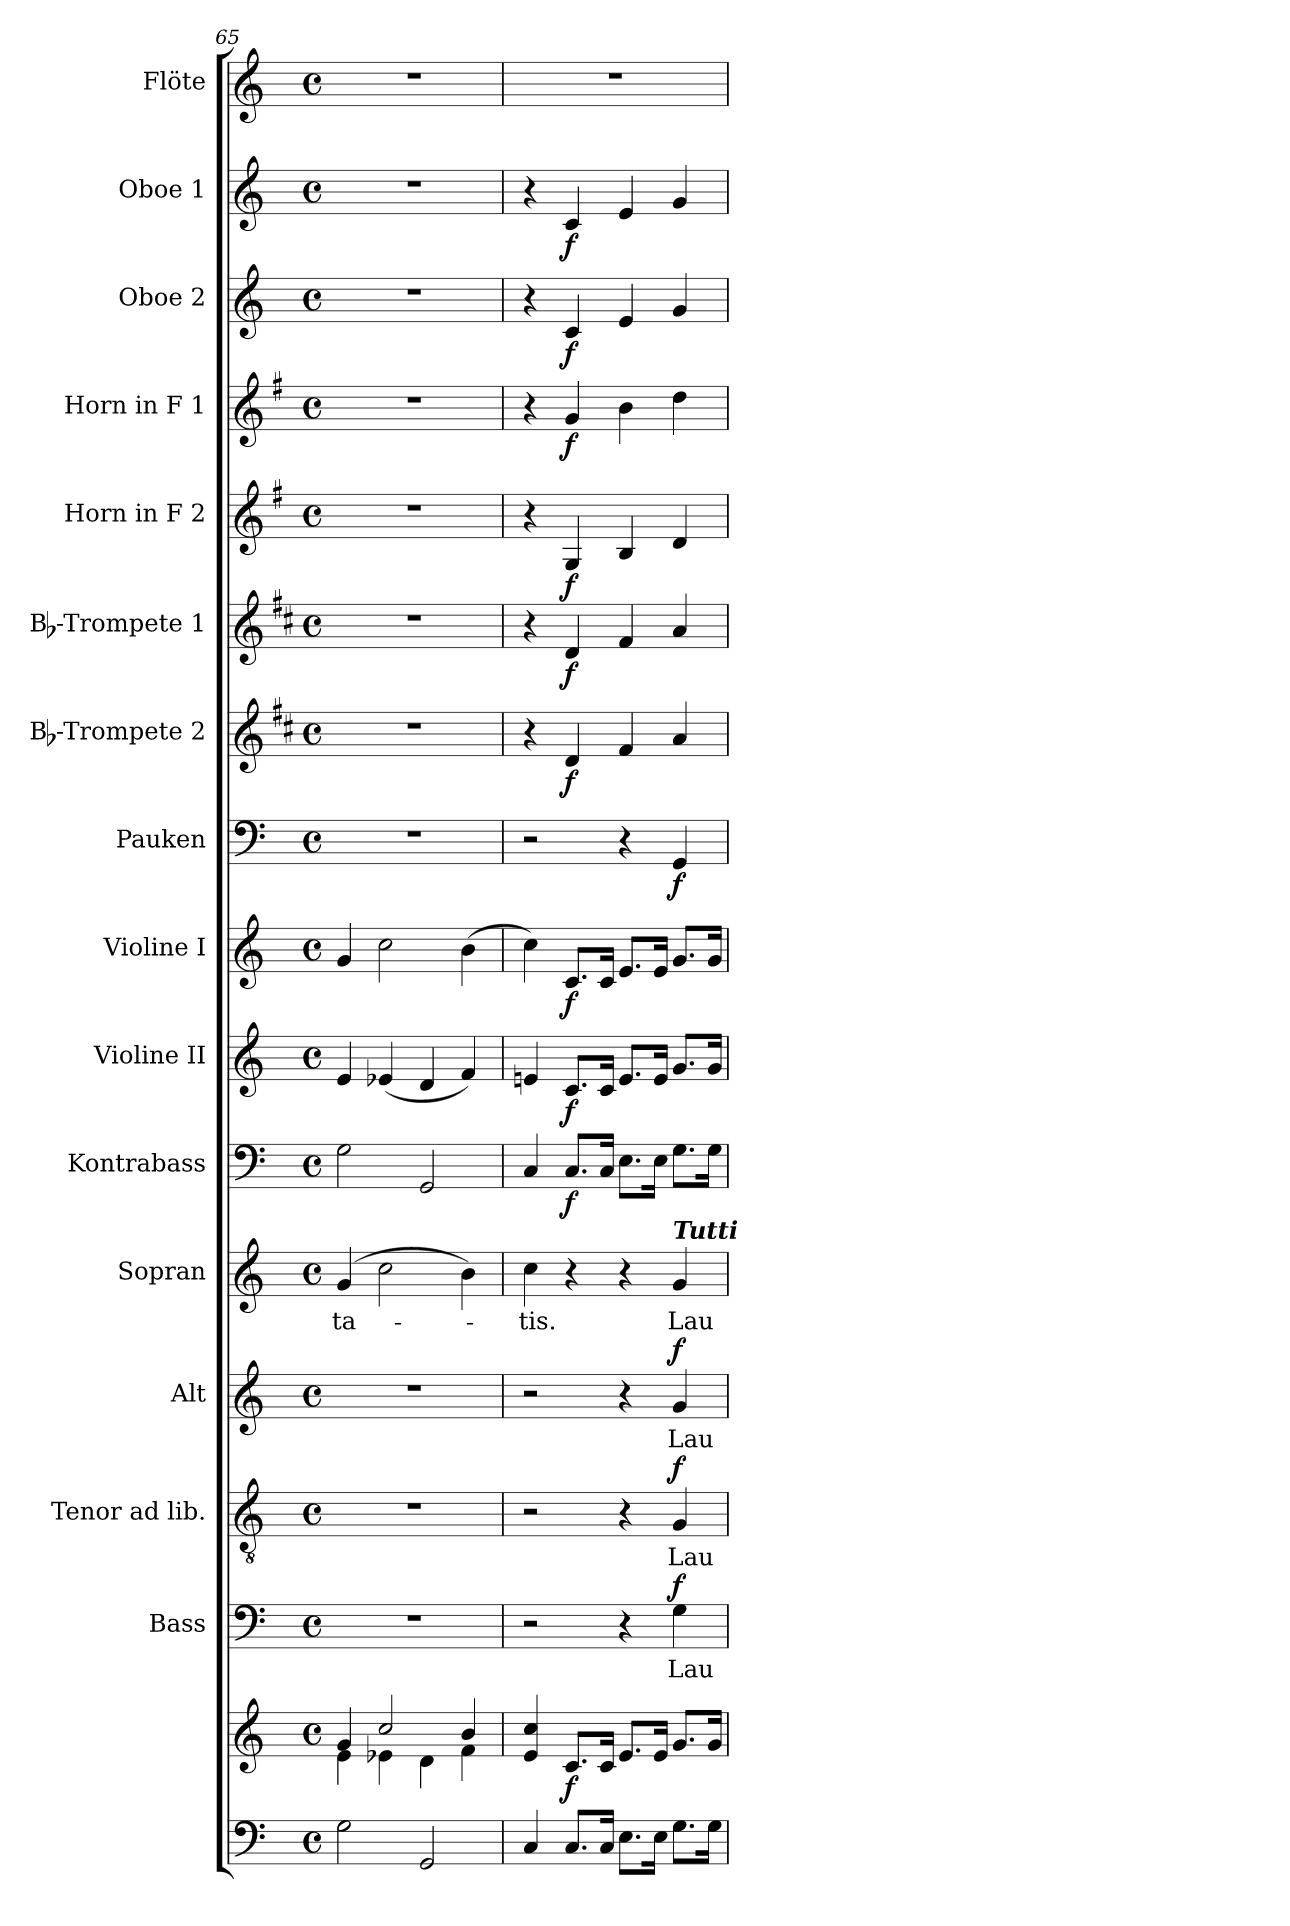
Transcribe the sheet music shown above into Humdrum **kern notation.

**kern	**kern	**dynam	**kern	**text	**dynam	**kern	**text	**dynam	**kern	**text	**dynam	**kern	**text	**kern	**dynam	**kern	**dynam	**kern	**dynam	**kern	**dynam	**kern	**dynam	**kern	**dynam	**kern	**dynam	**kern	**dynam	**kern	**dynam	**kern	**dynam	**kern
*part16	*part16	*part16	*part15	*part15	*part15	*part14	*part14	*part14	*part13	*part13	*part13	*part12	*part12	*part11	*part11	*part10	*part10	*part9	*part9	*part8	*part8	*part7	*part7	*part6	*part6	*part5	*part5	*part4	*part4	*part3	*part3	*part2	*part2	*part1
*staff17	*staff16	*staff16/17	*staff15	*staff15	*staff15	*staff14	*staff14	*staff14	*staff13	*staff13	*staff13	*staff12	*staff12	*staff11	*staff11	*staff10	*staff10	*staff9	*staff9	*staff8	*staff8	*staff7	*staff7	*staff6	*staff6	*staff5	*staff5	*staff4	*staff4	*staff3	*staff3	*staff2	*staff2	*staff1
*	*	*	*I"Bass	*	*	*I"Tenor ad lib.	*	*	*I"Alt	*	*	*I"Sopran	*	*I"Kontrabass	*	*I"Violine II	*	*I"Violine I	*	*I"Pauken	*	*I"Bb-Trompete 2	*	*I"Bb-Trompete 1	*	*I"Horn in F 2	*	*I"Horn in F 1	*	*I"Oboe 2	*	*I"Oboe 1	*	*I"Flöte
*	*	*	*I'B.	*	*	*I'T.	*	*	*I'A.	*	*	*I'S.	*	*I'Kb.	*	*I'Vl. II	*	*I'Vl. I	*	*I'Pk.	*	*I'Bb Trp. 2	*	*I'Bb Trp. 1	*	*	*	*	*	*I'Ob. 2	*	*I'Ob. 1	*	*I'Fl.
*clefF4	*clefG2	*	*clefF4	*	*	*clefGv2	*	*	*clefG2	*	*	*clefG2	*	*clefF4	*	*clefG2	*	*clefG2	*	*clefF4	*	*clefG2	*	*clefG2	*	*clefG2	*	*clefG2	*	*clefG2	*	*clefG2	*	*clefG2
*	*	*	*	*	*	*	*	*	*	*	*	*	*	*ITrd7c12	*	*	*	*	*	*	*	*ITrd1c2	*	*ITrd1c2	*	*ITrd4c7	*	*ITrd4c7	*	*	*	*	*	*
*k[]	*k[]	*	*k[]	*	*	*k[]	*	*	*k[]	*	*	*k[]	*	*k[]	*	*k[]	*	*k[]	*	*k[]	*	*k[]	*	*k[]	*	*k[]	*	*k[]	*	*k[]	*	*k[]	*	*k[]
*C:	*C:	*	*C:	*	*	*C:	*	*	*C:	*	*	*C:	*	*C:	*	*C:	*	*C:	*	*C:	*	*C:	*	*C:	*	*C:	*	*C:	*	*C:	*	*C:	*	*C:
*M4/4	*M4/4	*	*M4/4	*	*	*M4/4	*	*	*M4/4	*	*	*M4/4	*	*M4/4	*	*M4/4	*	*M4/4	*	*M4/4	*	*M4/4	*	*M4/4	*	*M4/4	*	*M4/4	*	*M4/4	*	*M4/4	*	*M4/4
*met(c)	*met(c)	*	*met(c)	*	*	*met(c)	*	*	*met(c)	*	*	*met(c)	*	*met(c)	*	*met(c)	*	*met(c)	*	*met(c)	*	*met(c)	*	*met(c)	*	*met(c)	*	*met(c)	*	*met(c)	*	*met(c)	*	*met(c)
=65	=65	=65	=65	=65	=65	=65	=65	=65	=65	=65	=65	=65	=65	=65	=65	=65	=65	=65	=65	=65	=65	=65	=65	=65	=65	=65	=65	=65	=65	=65	=65	=65	=65	=65
*	*^	*	*	*	*	*	*	*	*	*	*	*	*	*	*	*	*	*	*	*	*	*	*	*	*	*	*	*	*	*	*	*	*	*
!	!	!	!	!	!	!	!	!	!	!	!	!	!	!LO:LY:b	!	!	!	!	!	!	!	!	!	!	!	!	!	!	!	!	!	!	!	!	!
2G\	4g/	4e\	.	1r	.	.	1r	.	.	1r	.	.	(4g/	-ta-	2GG\	.	4e/	.	4g/	.	1r	.	1r	.	1r	.	1r	.	1r	.	1r	.	1r	.	1r
.	2cc/	4e-X\	.	.	.	.	.	.	.	.	.	.	2cc\	.	.	.	(<4e-X/	.	2cc\	.	.	.	.	.	.	.	.	.	.	.	.	.	.	.	.
2GG/	.	4d\	.	.	.	.	.	.	.	.	.	.	.	.	2GGG/	.	4d/	.	.	.	.	.	.	.	.	.	.	.	.	.	.	.	.	.	.
.	4b/	4f\	.	.	.	.	.	.	.	.	.	.	4b\)	.	.	.	4f/)	.	(>4b\	.	.	.	.	.	.	.	.	.	.	.	.	.	.	.	.
=66	=66	=66	=66	=66	=66	=66	=66	=66	=66	=66	=66	=66	=66	=66	=66	=66	=66	=66	=66	=66	=66	=66	=66	=66	=66	=66	=66	=66	=66	=66	=66	=66	=66	=66	=66
!	!	!	!	!	!	!	!	!	!	!	!	!	!	!LO:LY:b	!	!	!	!	!	!	!	!	!	!	!	!	!	!	!	!	!	!	!	!	!
*	*v	*v	*	*	*	*	*	*	*	*	*	*	*	*	*	*	*	*	*	*	*	*	*	*	*	*	*	*	*	*	*	*	*	*	*
4C/	4e/ 4cc/	.	2r	.	.	2r	.	.	2r	.	.	4cc\	-tis.	4CC/	.	4en/	.	4cc\)	.	2r	.	4r	.	4r	.	4r	.	4r	.	4r	.	4r	.	1r
!	!	!LO:DY:b	!	!	!	!	!	!	!	!	!	!	!	!	!LO:DY:b	!	!LO:DY:b	!	!LO:DY:b	!	!	!	!LO:DY:b	!	!LO:DY:b	!	!LO:DY:b	!	!LO:DY:b	!	!LO:DY:b	!	!LO:DY:b	!
8.C/L	8.c/L	f	.	.	.	.	.	.	.	.	.	4r	.	8.CC/L	f	8.c/L	f	8.c/L	f	.	.	4c/	f	4c/	f	4C/	f	4c/	f	4c/	f	4c/	f	.
16C/Jk	16c/Jk	.	.	.	.	.	.	.	.	.	.	.	.	16CC/Jk	.	16c/Jk	.	16c/Jk	.	.	.	.	.	.	.	.	.	.	.	.	.	.	.	.
8.E\L	8.e/L	.	4r	.	.	4r	.	.	4r	.	.	4r	.	8.EE\L	.	8.e/L	.	8.e/L	.	4r	.	4e/	.	4e/	.	4E/	.	4e\	.	4e/	.	4e/	.	.
16E\Jk	16e/Jk	.	.	.	.	.	.	.	.	.	.	.	.	16EE\Jk	.	16e/Jk	.	16e/Jk	.	.	.	.	.	.	.	.	.	.	.	.	.	.	.	.
!	!	!	!	!	!	!	!	!	!	!	!	!LO:TX:a:Bi:t=Tutti	!	!	!	!	!	!	!	!	!	!	!	!	!	!	!	!	!	!	!	!	!	!
!	!	!	!	!LO:LY:b	!LO:DY:a	!	!LO:LY:b	!LO:DY:a	!	!LO:LY:b	!LO:DY:a	!	!LO:LY:b	!	!	!	!	!	!	!	!LO:DY:b	!	!	!	!	!	!	!	!	!	!	!	!	!
8.G\L	8.g/L	.	4G\	Lau-	f	4G/	Lau-	f	4g/	Lau-	f	4g/	Lau-	8.GG\L	.	8.g/L	.	8.g/L	.	4GG/	f	4g/	.	4g/	.	4G/	.	4g\	.	4g/	.	4g/	.	.
16G\Jk	16g/Jk	.	.	.	.	.	.	.	.	.	.	.	.	16GG\Jk	.	16g/Jk	.	16g/Jk	.	.	.	.	.	.	.	.	.	.	.	.	.	.	.	.
=	=	=	=	=	=	=	=	=	=	=	=	=	=	=	=	=	=	=	=	=	=	=	=	=	=	=	=	=	=	=	=	=	=	=
*-	*-	*-	*-	*-	*-	*-	*-	*-	*-	*-	*-	*-	*-	*-	*-	*-	*-	*-	*-	*-	*-	*-	*-	*-	*-	*-	*-	*-	*-	*-	*-	*-	*-	*-
